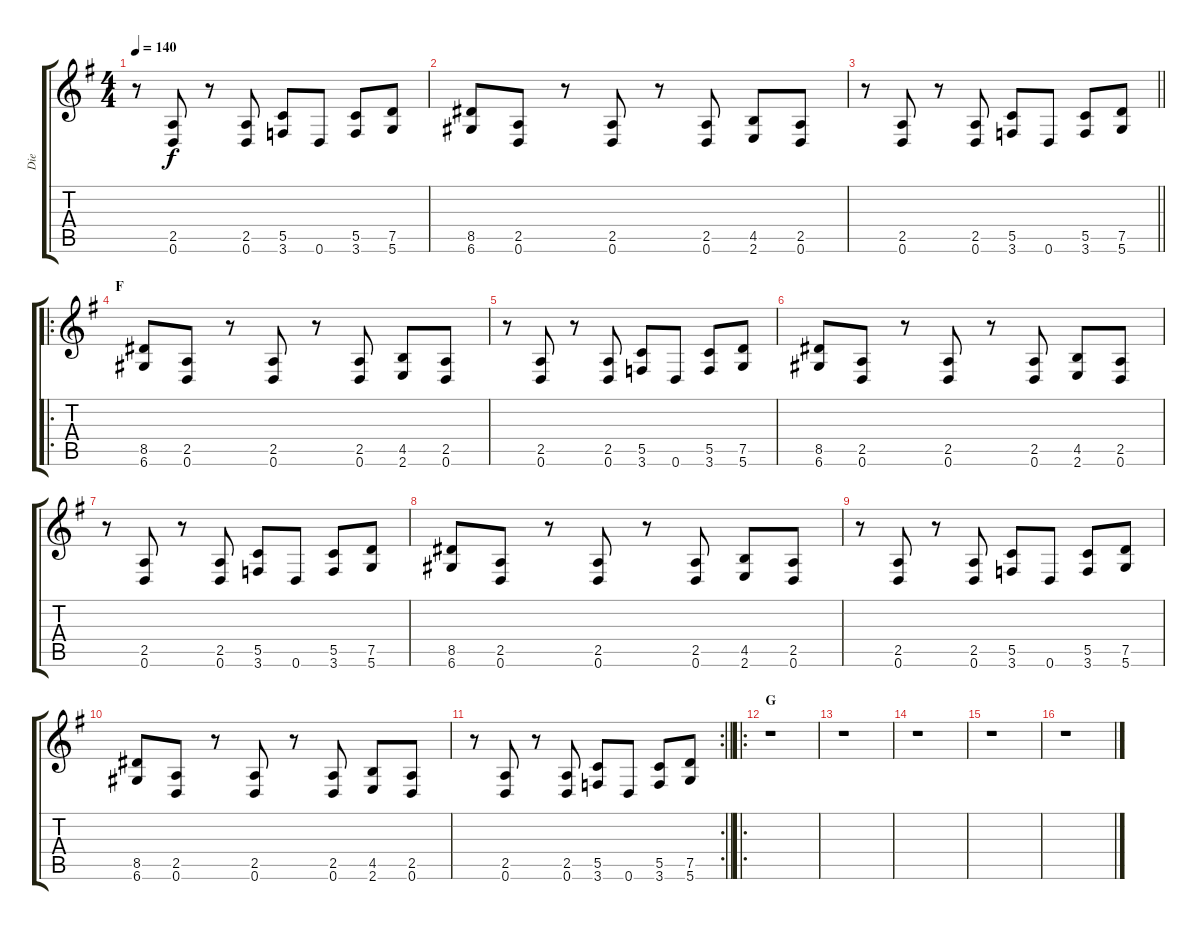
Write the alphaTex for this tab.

\track ("Die" "Die") {instrument electricguitarclean}
\staff {score tabs}
\tuning (D4 A3 F3 C3 G2 D2) {hide}
\ts (4 4)
\tempo 140
\clef g2
\ks g
r.8{dy f} (2.5 0.6).8 r.8 (2.5 0.6).8 (5.5 3.6).8 0.6.8 (5.5 3.6).8 (7.5 5.6).8 |
(8.5 6.6).8 (2.5 0.6).8 r.8 (2.5 0.6).8 r.8 (2.5 0.6).8 (4.5 2.6).8 (2.5 0.6).8 |
\barLineRight lightlight
r.8 (2.5 0.6).8 r.8 (2.5 0.6).8 (5.5 3.6).8 0.6.8 (5.5 3.6).8 (7.5 5.6).8 |
\ro
\section ("" "F")
(8.5 6.6).8 (2.5 0.6).8 r.8 (2.5 0.6).8 r.8 (2.5 0.6).8 (4.5 2.6).8 (2.5 0.6).8 |
r.8 (2.5 0.6).8 r.8 (2.5 0.6).8 (5.5 3.6).8 0.6.8 (5.5 3.6).8 (7.5 5.6).8 |
(8.5 6.6).8 (2.5 0.6).8 r.8 (2.5 0.6).8 r.8 (2.5 0.6).8 (4.5 2.6).8 (2.5 0.6).8 |
r.8 (2.5 0.6).8 r.8 (2.5 0.6).8 (5.5 3.6).8 0.6.8 (5.5 3.6).8 (7.5 5.6).8 |
(8.5 6.6).8 (2.5 0.6).8 r.8 (2.5 0.6).8 r.8 (2.5 0.6).8 (4.5 2.6).8 (2.5 0.6).8 |
r.8 (2.5 0.6).8 r.8 (2.5 0.6).8 (5.5 3.6).8 0.6.8 (5.5 3.6).8 (7.5 5.6).8 |
(8.5 6.6).8 (2.5 0.6).8 r.8 (2.5 0.6).8 r.8 (2.5 0.6).8 (4.5 2.6).8 (2.5 0.6).8 |
\rc 2
\barLineRight lightlight
r.8 (2.5 0.6).8 r.8 (2.5 0.6).8 (5.5 3.6).8 0.6.8 (5.5 3.6).8 (7.5 5.6).8 |
\ro
\section ("" "G")
r.1 |
r.1 |
r.1 |
r.1 |
r.1
